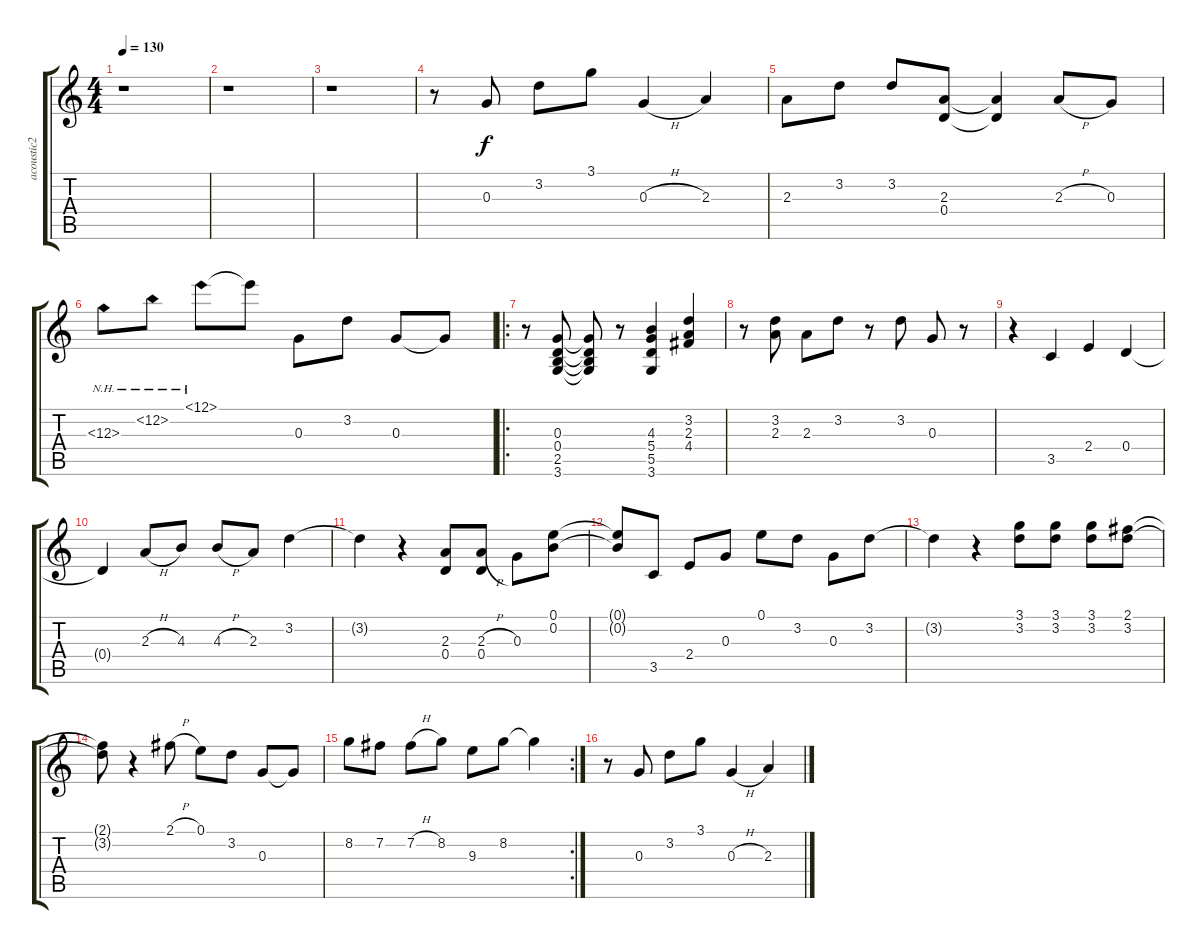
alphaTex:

\track ("acoustic2" "acoustic2") {instrument acousticguitarsteel}
\staff {score tabs}
\tuning (E4 B3 G3 D3 A2 E2) {hide}
\ts (4 4)
\tempo 130
\clef g2
\ks c
r.1{dy f instrument acousticguitarsteel} |
r.1 |
r.1 |
r.8 0.3.8 3.2.8 3.1.8 0.3{h}.4 2.3.4 |
2.3.8 3.2.8 3.2.8 (2.3 0.4).8 (2.3{t} 0.4{t}).4 2.3{h}.8 0.3.8 |
12.3{nh}.8 12.2{nh}.8 12.1{nh}.8 12.1{t}.8 0.3.8 3.2.8 0.3.8 0.3{t}.8 |
\ro
r.8 (0.3 0.4 2.5 3.6).8 (0.3{t} 0.4{t} 2.5{t} 3.6{t}).8 r.8 (4.3 5.4 5.5 3.6).4 (3.2 2.3 4.4).4 |
r.8 (3.2 2.3).8 2.3.8 3.2.8 r.8 3.2.8 0.3.8 r.8 |
r.4 3.5.4 2.4.4 0.4.4 |
0.4{t}.4 2.3{h}.8 4.3.8 4.3{h}.8 2.3.8 3.2.4 |
3.2{t}.4 r.4 (2.3 0.4).8 (2.3{h} 0.4).8 0.3.8 (0.1 0.2).8 |
(0.1{t} 0.2{t}).8 3.5.8 2.4.8 0.3.8 0.1.8 3.2.8 0.3.8 3.2.8 |
3.2{t}.4 r.4 (3.1 3.2).8 (3.1 3.2).8 (3.1 3.2).8 (2.1 3.2).8 |
(2.1{t} 3.2{t}).8 r.4 2.1{h}.8 0.1.8 3.2.8 0.3.8 0.3{t}.8 |
\rc 2
8.2.8 7.2.8 7.2{h}.8 8.2.8 9.3.8 8.2.8 8.2{t}.4 |
r.8 0.3.8 3.2.8 3.1.8 0.3{h}.4 2.3.4
